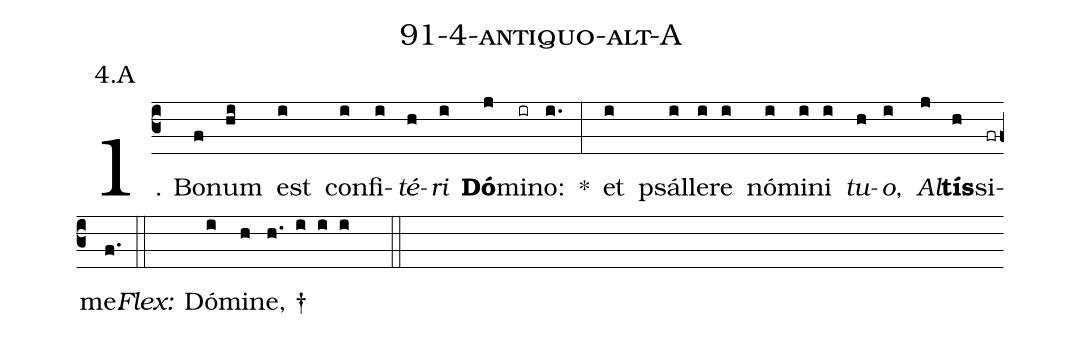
name: 91-4-antiquo-alt-A;
annotation: 4.A;
%%
(c3)1. Bo(f)num(hi) est(i) con(i)fi(i)<i>té</i>(h)<i>ri</i>(i) <b>Dó</b>(j)mi(ir)no:(i.) *(:) et(i) psál(i)le(i)re(i) nó(i)mi(i)ni(i) <i>tu</i>(h)<i>o</i>,(i) <i>Al</i>(j)<b>tís</b>(h)si(fr)me.(f.) (::)
<i>Flex:</i>()  Dó(i)mi(h)ne, †(h. i i i  ::)
